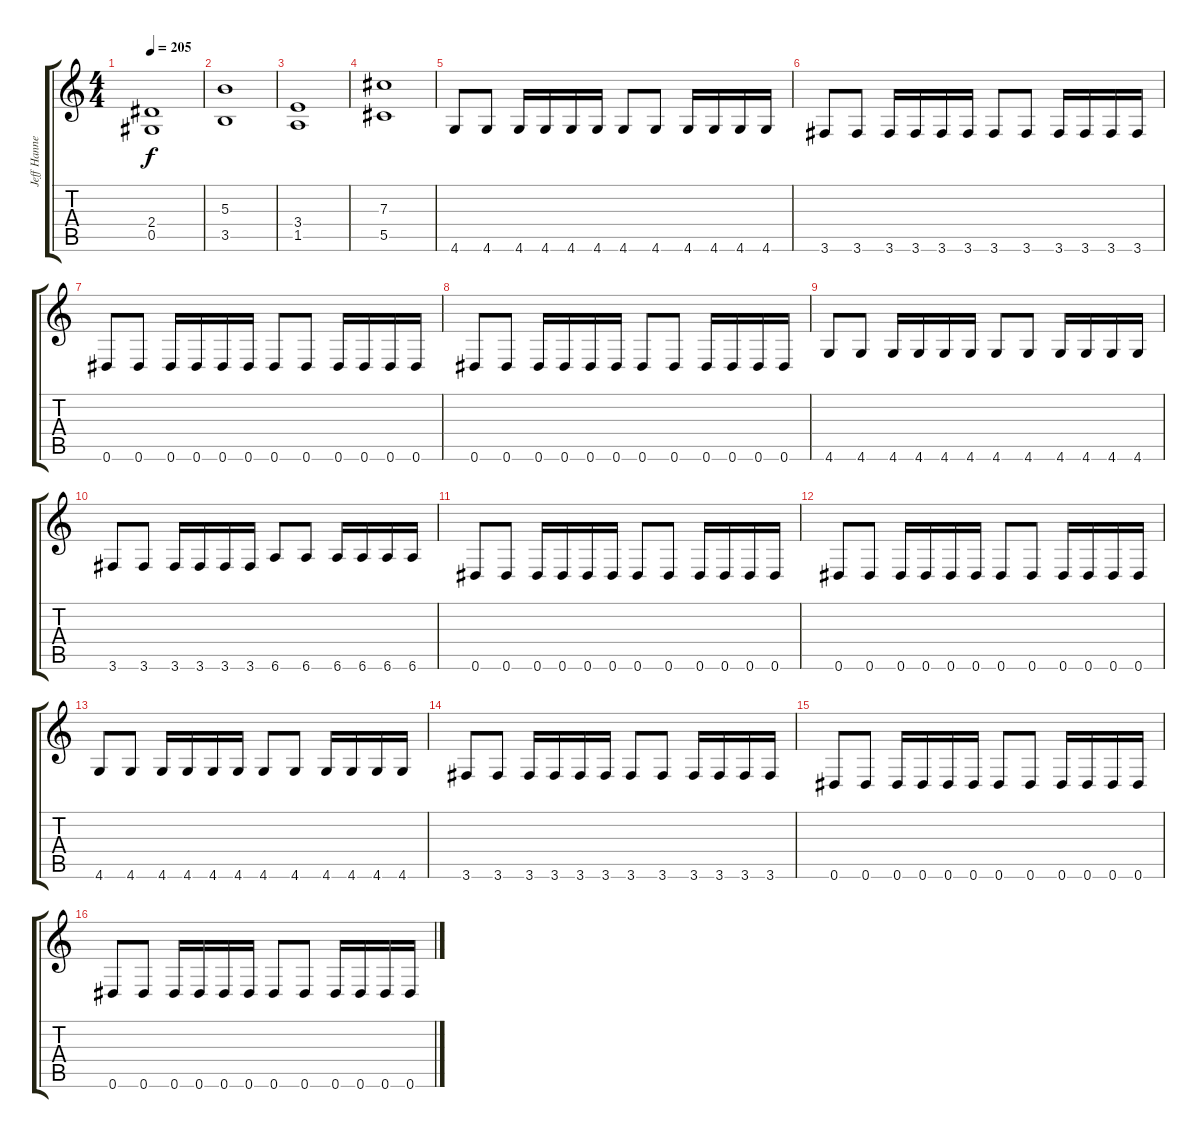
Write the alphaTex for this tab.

\track ("Jeff Hanneman" "Jeff Hanne") {instrument distortionguitar}
\staff {score tabs}
\tuning (Eb4 Bb3 Gb3 Db3 Ab2 Eb2) {hide}
\ts (4 4)
\tempo 205
\clef g2
\ks c
(2.4 0.5).1{dy f balance 8} |
(5.3 3.5).1 |
(3.4 1.5).1 |
(7.3 5.5).1 |
4.6.8{balance 0} 4.6.8 4.6.16 4.6.16 4.6.16 4.6.16 4.6.8 4.6.8 4.6.16 4.6.16 4.6.16 4.6.16 |
3.6.8 3.6.8 3.6.16 3.6.16 3.6.16 3.6.16 3.6.8 3.6.8 3.6.16 3.6.16 3.6.16 3.6.16 |
0.6.8 0.6.8 0.6.16 0.6.16 0.6.16 0.6.16 0.6.8 0.6.8 0.6.16 0.6.16 0.6.16 0.6.16 |
0.6.8 0.6.8 0.6.16 0.6.16 0.6.16 0.6.16 0.6.8 0.6.8 0.6.16 0.6.16 0.6.16 0.6.16 |
4.6.8 4.6.8 4.6.16 4.6.16 4.6.16 4.6.16 4.6.8 4.6.8 4.6.16 4.6.16 4.6.16 4.6.16 |
3.6.8 3.6.8 3.6.16 3.6.16 3.6.16 3.6.16 6.6.8 6.6.8 6.6.16 6.6.16 6.6.16 6.6.16 |
0.6.8 0.6.8 0.6.16 0.6.16 0.6.16 0.6.16 0.6.8 0.6.8 0.6.16 0.6.16 0.6.16 0.6.16 |
0.6.8 0.6.8 0.6.16 0.6.16 0.6.16 0.6.16 0.6.8 0.6.8 0.6.16 0.6.16 0.6.16 0.6.16 |
4.6.8 4.6.8 4.6.16 4.6.16 4.6.16 4.6.16 4.6.8 4.6.8 4.6.16 4.6.16 4.6.16 4.6.16 |
3.6.8 3.6.8 3.6.16 3.6.16 3.6.16 3.6.16 3.6.8 3.6.8 3.6.16 3.6.16 3.6.16 3.6.16 |
0.6.8 0.6.8 0.6.16 0.6.16 0.6.16 0.6.16 0.6.8 0.6.8 0.6.16 0.6.16 0.6.16 0.6.16 |
0.6.8 0.6.8 0.6.16 0.6.16 0.6.16 0.6.16 0.6.8 0.6.8 0.6.16 0.6.16 0.6.16 0.6.16
